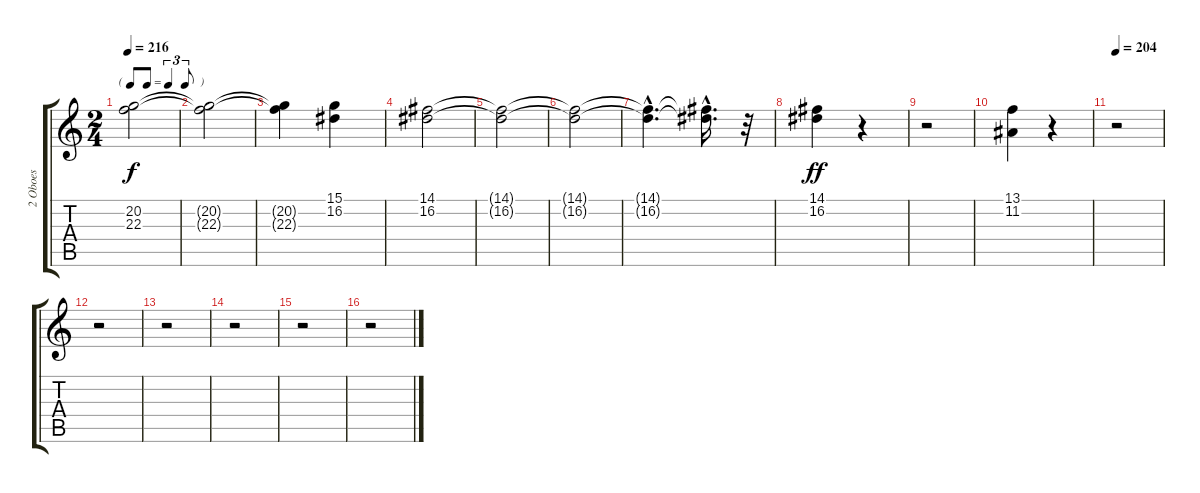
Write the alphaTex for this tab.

\track ("2 Oboes" "2 Oboes") {instrument oboe}
\staff {score tabs}
\tuning (E4 B3 G3 D3 A2 E2) {hide}
\ts (2 4)
\tf triplet8th
\tempo 216
\clef g2
\ks c
(20.2{t} 22.3{t}).2{dy f} |
(20.2{t} 22.3{t}).2 |
(20.2{t} 22.3{t}).4 (15.1 16.2).4 |
(14.1 16.2).2 |
(14.1{t} 16.2{t}).2 |
(14.1{t} 16.2{t}).2 |
(14.1{hac t} 16.2{hac t}).4{d} (14.1{hac t} 16.2{hac t}).16{d} r.32 |
(14.1 16.2).4{dy ff} r.4 |
r.2 |
(13.1 11.2).4 r.4 |
\tempo 204
r.2 |
r.2 |
r.2 |
r.2 |
r.2 |
r.2
